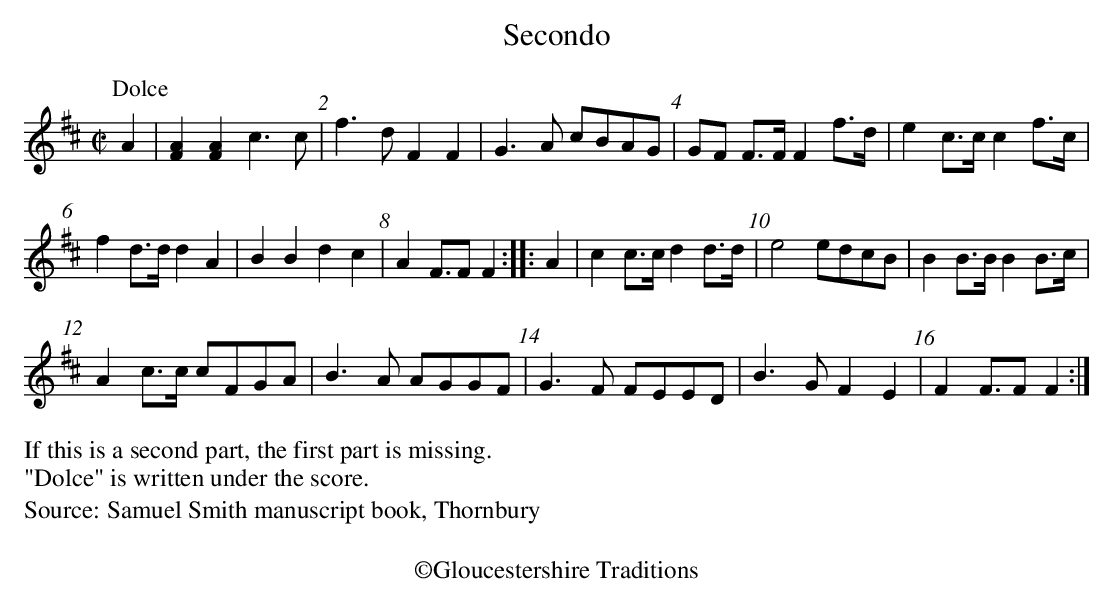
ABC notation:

X:1
T:Secondo
L:1/4
M:C|
K:D
P:Dolce
A|[F>A>][FA]c>c | f>d FF | G>A c/B/A/G/ | G/F/ F/>F/ Ff/>d/ | ec/>c/cf/>c/ |
fd/>d/ dA | BBdc | AF/>FF::A|cc/>c/dd/>d/| e2e/d/c/B/ | BB/>B/BB/>c/ |
Ac/>c/ c/F/G/A/ | B>A A/G/G/F/ | G>F F/E/E/D/ | B>GFE | FF/>FF:|
